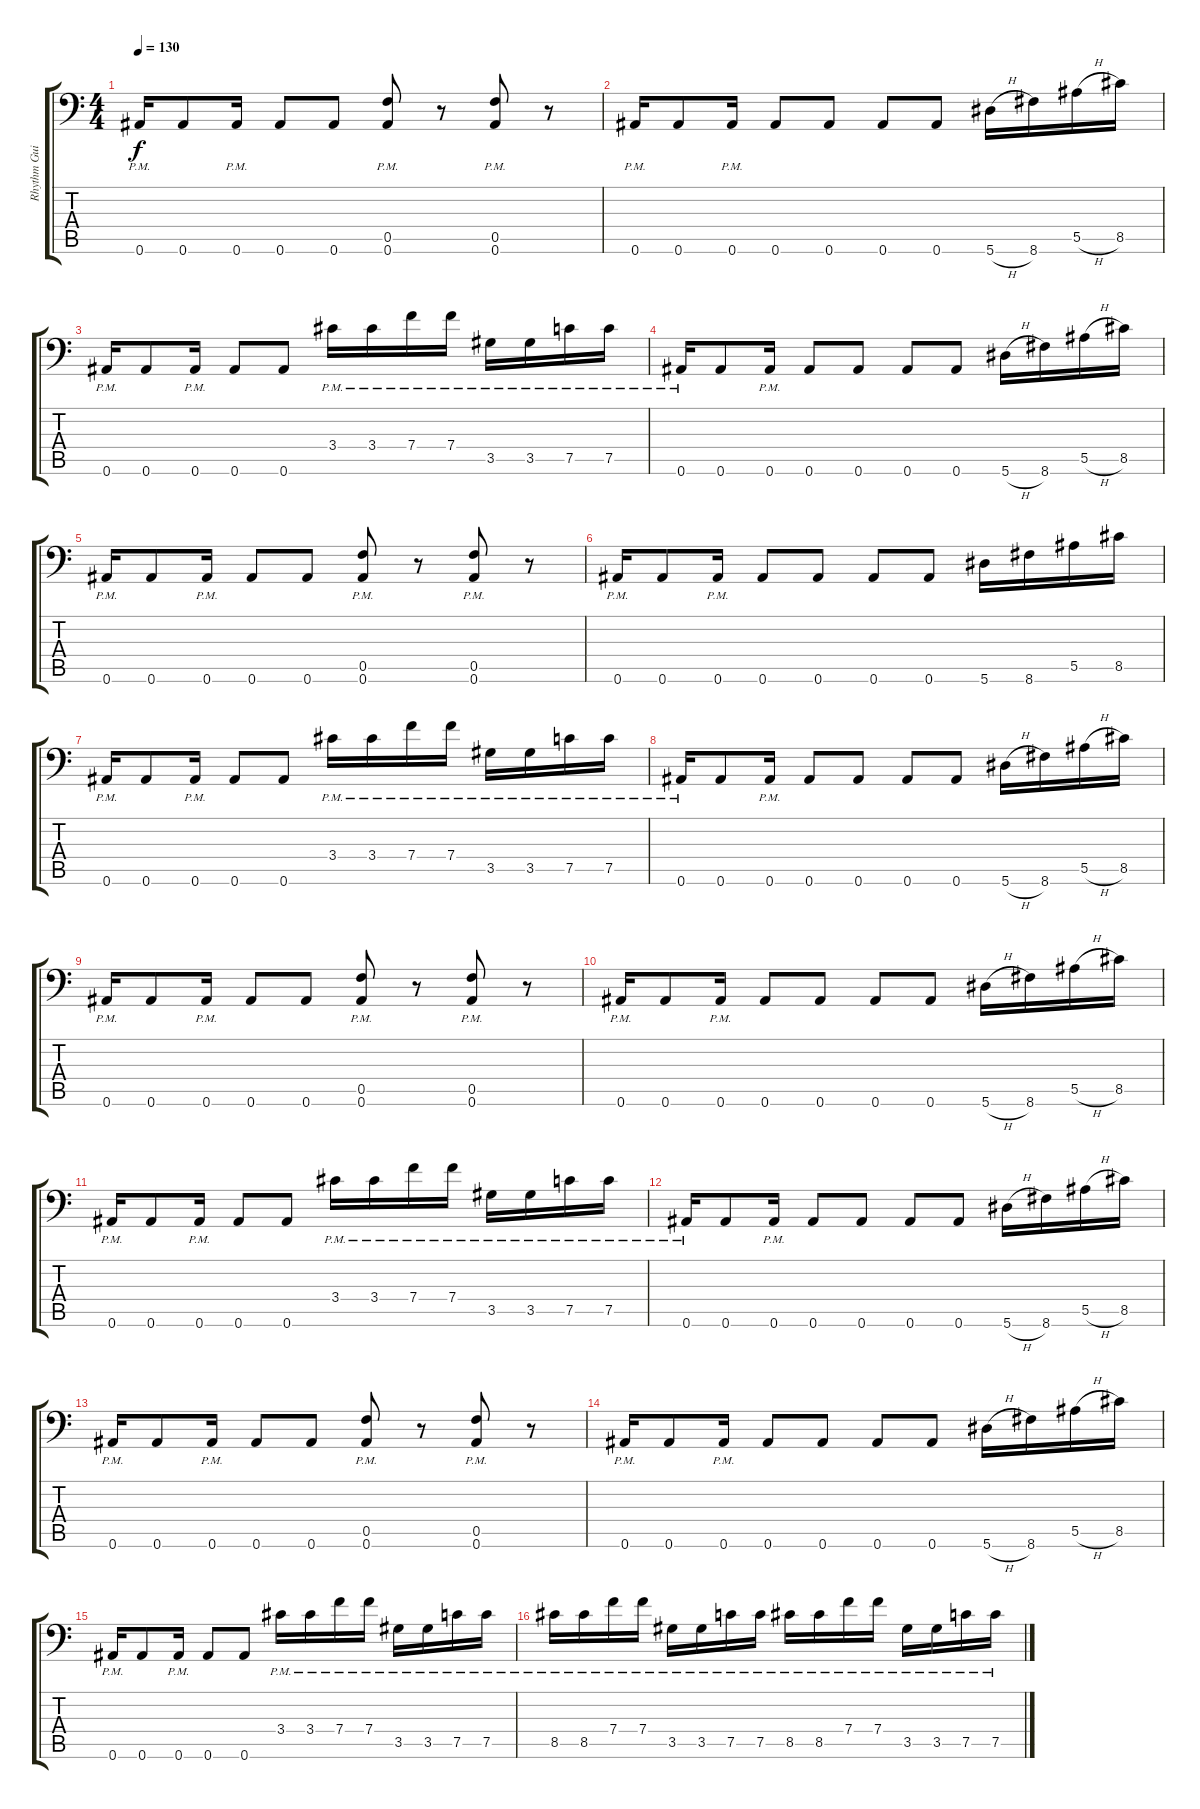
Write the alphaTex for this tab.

\track ("Rhythm Guitar: Chris Di Carlo" "Rhythm Gui") {instrument distortionguitar}
\staff {score tabs}
\tuning (C4 G3 Eb3 Bb2 F2 Bb1) {hide}
\ts (4 4)
\tempo 130
\clef f4
\ks c
0.6{pm}.16{dy f} 0.6.8 0.6{pm}.16 0.6.8 0.6.8 (0.5{pm} 0.6{pm}).8 r.8 (0.5{pm} 0.6{pm}).8 r.8 |
0.6{pm}.16 0.6.8 0.6{pm}.16 0.6.8 0.6.8 0.6.8 0.6.8 5.6{h}.16 8.6.16 5.5{h}.16 8.5.16 |
0.6{pm}.16 0.6.8 0.6{pm}.16 0.6.8 0.6.8 3.4{pm}.16 3.4{pm}.16 7.4{pm}.16 7.4{pm}.16 3.5{pm}.16 3.5{pm}.16 7.5{pm}.16 7.5{pm}.16 |
0.6{pm}.16 0.6.8 0.6{pm}.16 0.6.8 0.6.8 0.6.8 0.6.8 5.6{h}.16 8.6.16 5.5{h}.16 8.5.16 |
0.6{pm}.16 0.6.8 0.6{pm}.16 0.6.8 0.6.8 (0.5{pm} 0.6{pm}).8 r.8 (0.5{pm} 0.6{pm}).8 r.8 |
0.6{pm}.16 0.6.8 0.6{pm}.16 0.6.8 0.6.8 0.6.8 0.6.8 5.6.16 8.6.16 5.5.16 8.5.16 |
0.6{pm}.16 0.6.8 0.6{pm}.16 0.6.8 0.6.8 3.4{pm}.16 3.4{pm}.16 7.4{pm}.16 7.4{pm}.16 3.5{pm}.16 3.5{pm}.16 7.5{pm}.16 7.5{pm}.16 |
0.6{pm}.16 0.6.8 0.6{pm}.16 0.6.8 0.6.8 0.6.8 0.6.8 5.6{h}.16 8.6.16 5.5{h}.16 8.5.16 |
0.6{pm}.16 0.6.8 0.6{pm}.16 0.6.8 0.6.8 (0.5{pm} 0.6{pm}).8 r.8 (0.5{pm} 0.6{pm}).8 r.8 |
0.6{pm}.16 0.6.8 0.6{pm}.16 0.6.8 0.6.8 0.6.8 0.6.8 5.6{h}.16 8.6.16 5.5{h}.16 8.5.16 |
0.6{pm}.16 0.6.8 0.6{pm}.16 0.6.8 0.6.8 3.4{pm}.16 3.4{pm}.16 7.4{pm}.16 7.4{pm}.16 3.5{pm}.16 3.5{pm}.16 7.5{pm}.16 7.5{pm}.16 |
0.6{pm}.16 0.6.8 0.6{pm}.16 0.6.8 0.6.8 0.6.8 0.6.8 5.6{h}.16 8.6.16 5.5{h}.16 8.5.16 |
0.6{pm}.16 0.6.8 0.6{pm}.16 0.6.8 0.6.8 (0.5{pm} 0.6{pm}).8 r.8 (0.5{pm} 0.6{pm}).8 r.8 |
0.6{pm}.16 0.6.8 0.6{pm}.16 0.6.8 0.6.8 0.6.8 0.6.8 5.6{h}.16 8.6.16 5.5{h}.16 8.5.16 |
0.6{pm}.16 0.6.8 0.6{pm}.16 0.6.8 0.6.8 3.4{pm}.16 3.4{pm}.16 7.4{pm}.16 7.4{pm}.16 3.5{pm}.16 3.5{pm}.16 7.5{pm}.16 7.5{pm}.16 |
8.5{pm}.16 8.5{pm}.16 7.4{pm}.16 7.4{pm}.16 3.5{pm}.16 3.5{pm}.16 7.5{pm}.16 7.5{pm}.16 8.5{pm}.16 8.5{pm}.16 7.4{pm}.16 7.4{pm}.16 3.5{pm}.16 3.5{pm}.16 7.5{pm}.16 7.5{pm}.16
